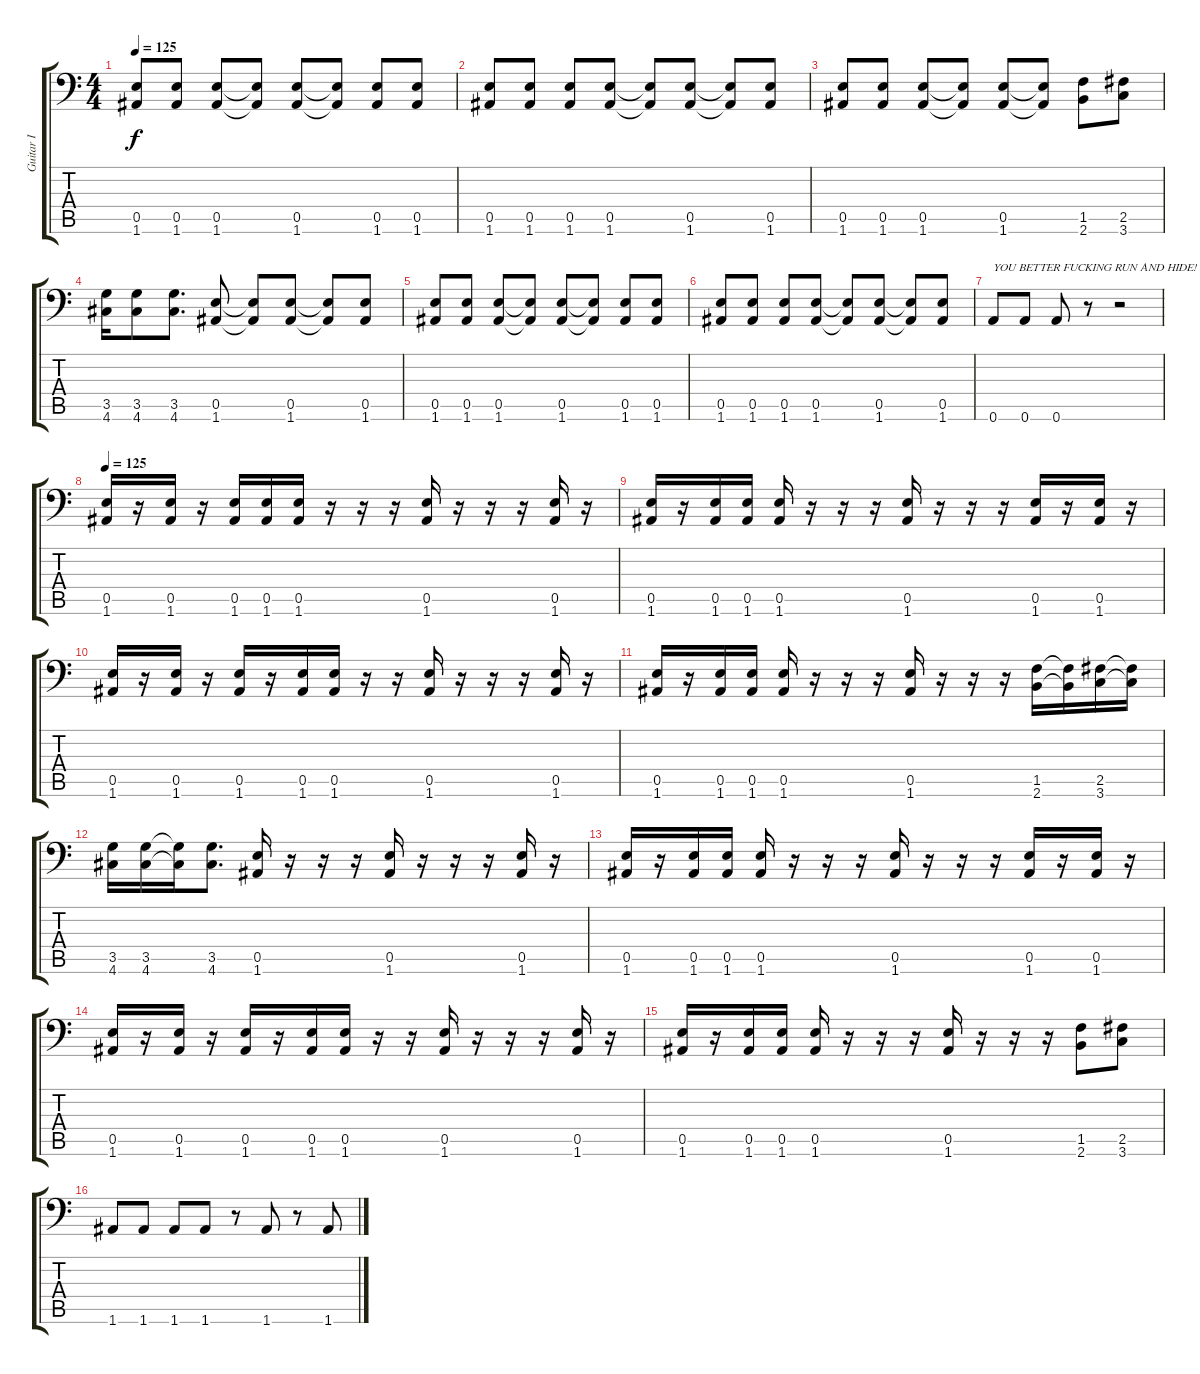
\track ("Guitar I" "Guitar I") {instrument distortionguitar}
\staff {score tabs}
\tuning (B3 Gb3 D3 A2 E2 A1) {hide}
\ts (4 4)
\tempo 125
\clef f4
\ks c
(0.5 1.6).8{dy f} (0.5 1.6).8 (0.5 1.6).8 (0.5{t} 1.6{t}).8 (0.5 1.6).8 (0.5{t} 1.6{t}).8 (0.5 1.6).8 (0.5 1.6).8 |
(0.5 1.6).8 (0.5 1.6).8 (0.5 1.6).8 (0.5 1.6).8 (0.5{t} 1.6{t}).8 (0.5 1.6).8 (0.5{t} 1.6{t}).8 (0.5 1.6).8 |
(0.5 1.6).8 (0.5 1.6).8 (0.5 1.6).8 (0.5{t} 1.6{t}).8 (0.5 1.6).8 (0.5{t} 1.6{t}).8 (1.5 2.6).8 (2.5 3.6).8 |
(3.5 4.6).16 (3.5 4.6).8 (3.5 4.6).8{d} (0.5 1.6).8 (0.5{t} 1.6{t}).8 (0.5 1.6).8 (0.5{t} 1.6{t}).8 (0.5 1.6).8 |
(0.5 1.6).8 (0.5 1.6).8 (0.5 1.6).8 (0.5{t} 1.6{t}).8 (0.5 1.6).8 (0.5{t} 1.6{t}).8 (0.5 1.6).8 (0.5 1.6).8 |
(0.5 1.6).8 (0.5 1.6).8 (0.5 1.6).8 (0.5 1.6).8 (0.5{t} 1.6{t}).8 (0.5 1.6).8 (0.5{t} 1.6{t}).8 (0.5 1.6).8 |
0.6.8{txt "YOU BETTER FUCKING RUN AND HIDE!"} 0.6.8 0.6.8 r.8 r.2 |
\tempo 125
(0.5 1.6).16 r.16 (0.5 1.6).16 r.16 (0.5 1.6).16 (0.5 1.6).16 (0.5 1.6).16 r.16 r.16 r.16 (0.5 1.6).16 r.16 r.16 r.16 (0.5 1.6).16 r.16 |
(0.5 1.6).16 r.16 (0.5 1.6).16 (0.5 1.6).16 (0.5 1.6).16 r.16 r.16 r.16 (0.5 1.6).16 r.16 r.16 r.16 (0.5 1.6).16 r.16 (0.5 1.6).16 r.16 |
(0.5 1.6).16 r.16 (0.5 1.6).16 r.16 (0.5 1.6).16 r.16 (0.5 1.6).16 (0.5 1.6).16 r.16 r.16 (0.5 1.6).16 r.16 r.16 r.16 (0.5 1.6).16 r.16 |
(0.5 1.6).16 r.16 (0.5 1.6).16 (0.5 1.6).16 (0.5 1.6).16 r.16 r.16 r.16 (0.5 1.6).16 r.16 r.16 r.16 (1.5 2.6).16 (1.5{t} 2.6{t}).16 (2.5 3.6).16 (2.5{t} 3.6{t}).16 |
(3.5 4.6).16 (3.5 4.6).16 (3.5{t} 4.6{t}).16 (3.5 4.6).8{d} (0.5 1.6).16 r.16 r.16 r.16 (0.5 1.6).16 r.16 r.16 r.16 (0.5 1.6).16 r.16 |
(0.5 1.6).16 r.16 (0.5 1.6).16 (0.5 1.6).16 (0.5 1.6).16 r.16 r.16 r.16 (0.5 1.6).16 r.16 r.16 r.16 (0.5 1.6).16 r.16 (0.5 1.6).16 r.16 |
(0.5 1.6).16 r.16 (0.5 1.6).16 r.16 (0.5 1.6).16 r.16 (0.5 1.6).16 (0.5 1.6).16 r.16 r.16 (0.5 1.6).16 r.16 r.16 r.16 (0.5 1.6).16 r.16 |
(0.5 1.6).16 r.16 (0.5 1.6).16 (0.5 1.6).16 (0.5 1.6).16 r.16 r.16 r.16 (0.5 1.6).16 r.16 r.16 r.16 (1.5 2.6).8 (2.5 3.6).8 |
1.6.8 1.6.8 1.6.8 1.6.8 r.8 1.6.8 r.8 1.6.8
